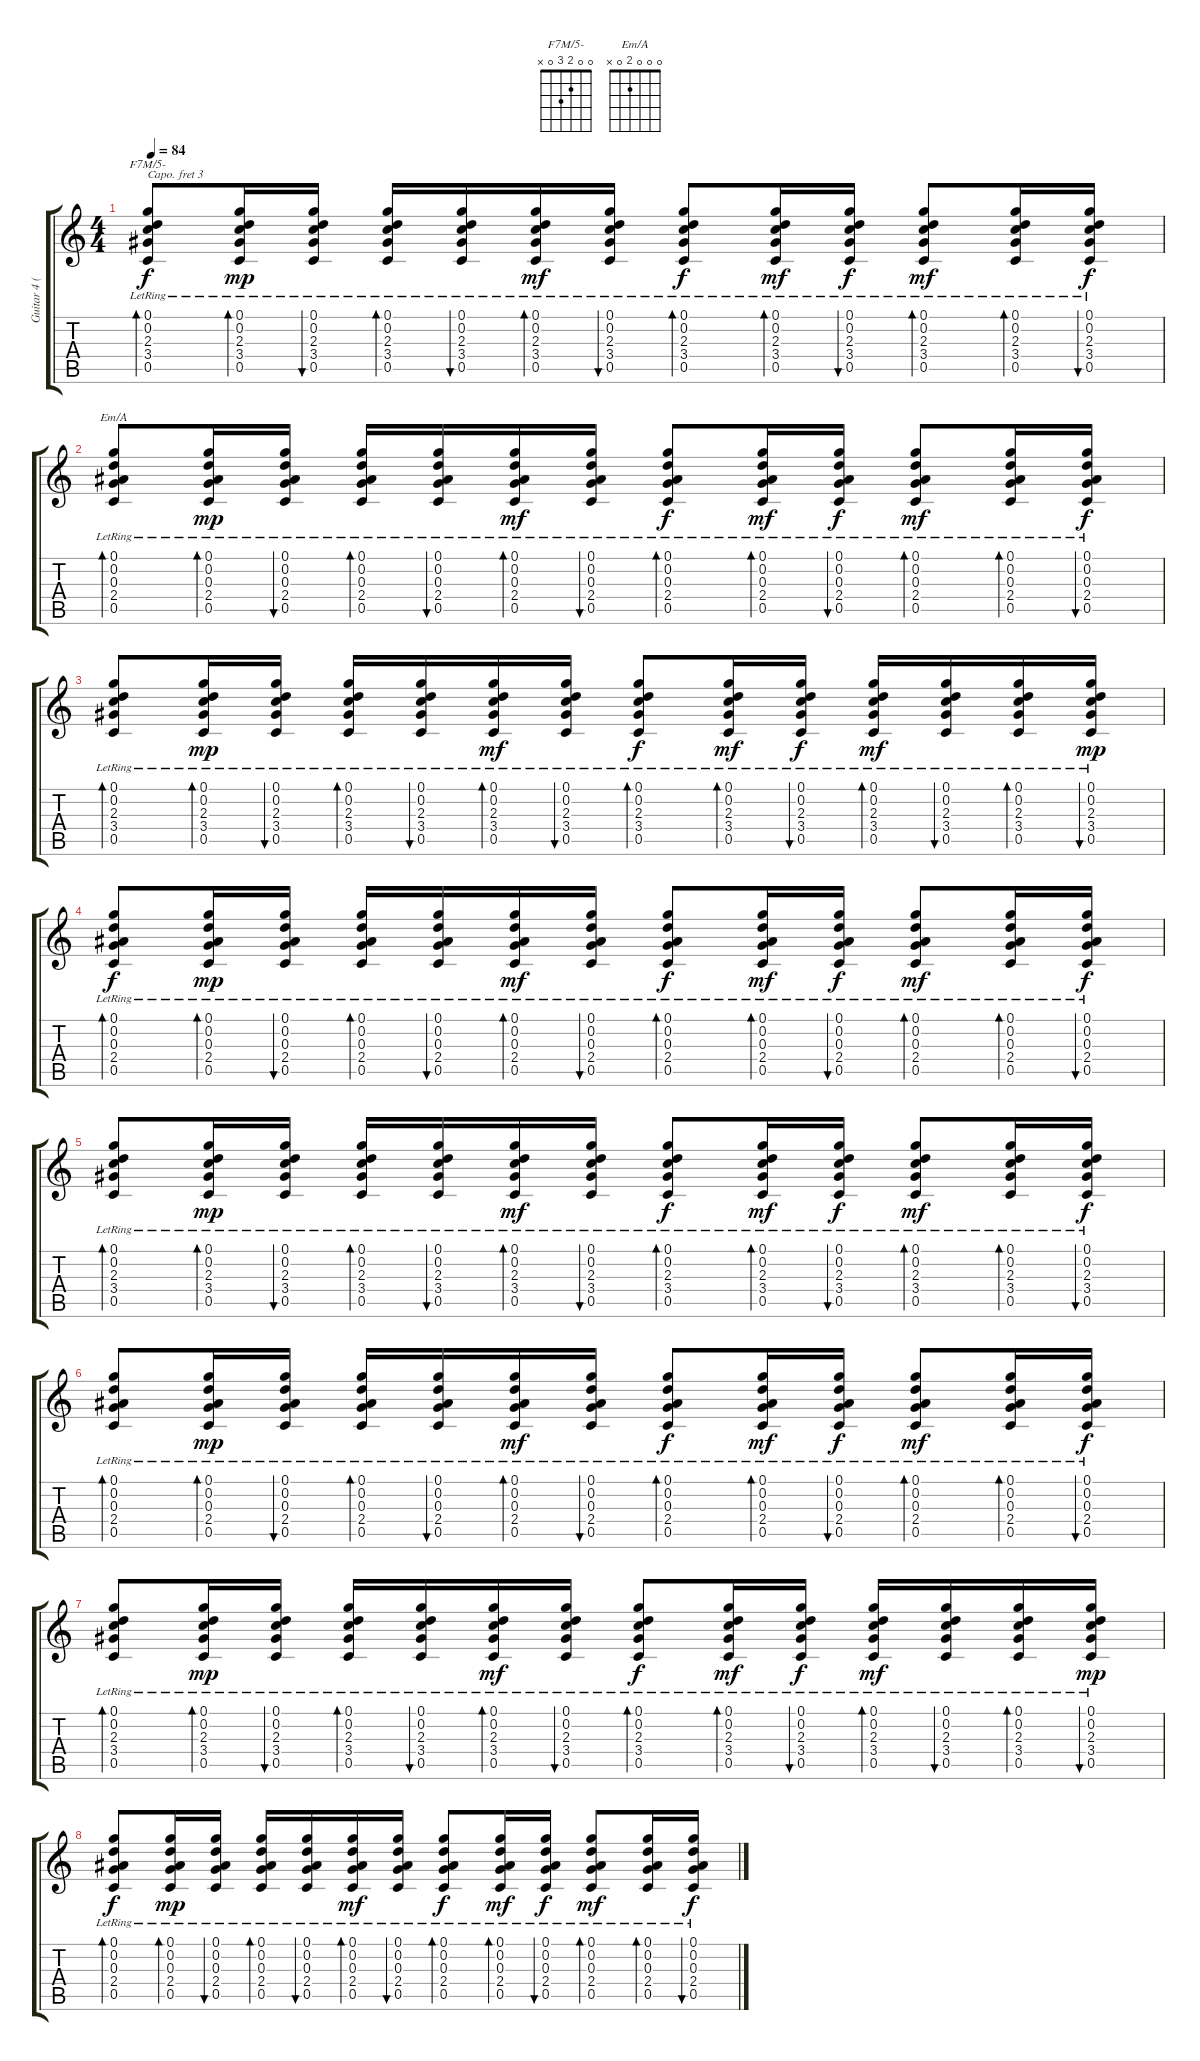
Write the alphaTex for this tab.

\track ("Guitar 4 (Acoustic w/ Capo on 3rd Fret)" "Guitar 4 (") {instrument acousticguitarsteel}
\staff {score tabs}
\capo 3
\tuning (E4 B3 G3 D3 A2 E2) {hide}
\chord ("F7M/5-" 0 0 2 3 0 x)
\chord ("Em/A" 0 0 0 2 0 x)
\ts (4 4)
\tempo 84
\clef g2
\ks c
(0.1{lr} 0.2{lr} 2.3{lr} 3.4{lr} 0.5{lr}).8{bd 60 ch "F7M/5-" dy f} (0.1{lr} 0.2{lr} 2.3{lr} 3.4{lr} 0.5{lr}).16{bd 30 dy mp} (0.1{lr} 0.2{lr} 2.3{lr} 3.4{lr} 0.5{lr}).16{bu 30} (0.1{lr} 0.2{lr} 2.3{lr} 3.4{lr} 0.5{lr}).16{bd 30} (0.1{lr} 0.2{lr} 2.3{lr} 3.4{lr} 0.5{lr}).16{bu 30} (0.1{lr} 0.2{lr} 2.3{lr} 3.4{lr} 0.5{lr}).16{bd 30 dy mf} (0.1{lr} 0.2{lr} 2.3{lr} 3.4{lr} 0.5{lr}).16{bu 30} (0.1{lr} 0.2{lr} 2.3{lr} 3.4{lr} 0.5{lr}).8{bd 30 dy f} (0.1{lr} 0.2{lr} 2.3{lr} 3.4{lr} 0.5{lr}).16{bd 30 dy mf} (0.1{lr} 0.2{lr} 2.3{lr} 3.4{lr} 0.5{lr}).16{bu 30 dy f} (0.1{lr} 0.2{lr} 2.3{lr} 3.4{lr} 0.5{lr}).8{bd 30 dy mf} (0.1{lr} 0.2{lr} 2.3{lr} 3.4{lr} 0.5{lr}).16{bd 30} (0.1{lr} 0.2{lr} 2.3{lr} 3.4{lr} 0.5{lr}).16{bu 30 dy f} |
(0.1{lr} 0.2{lr} 0.3{lr} 2.4{lr} 0.5{lr}).8{bd 60 ch "Em/A"} (0.1{lr} 0.2{lr} 0.3{lr} 2.4{lr} 0.5{lr}).16{bd 30 dy mp} (0.1{lr} 0.2{lr} 0.3{lr} 2.4{lr} 0.5{lr}).16{bu 30} (0.1{lr} 0.2{lr} 0.3{lr} 2.4{lr} 0.5{lr}).16{bd 30} (0.1{lr} 0.2{lr} 0.3{lr} 2.4{lr} 0.5{lr}).16{bu 30} (0.1{lr} 0.2{lr} 0.3{lr} 2.4{lr} 0.5{lr}).16{bd 30 dy mf} (0.1{lr} 0.2{lr} 0.3{lr} 2.4{lr} 0.5{lr}).16{bu 30} (0.1{lr} 0.2{lr} 0.3{lr} 2.4{lr} 0.5{lr}).8{bd 30 dy f} (0.1{lr} 0.2{lr} 0.3{lr} 2.4{lr} 0.5{lr}).16{bd 30 dy mf} (0.1{lr} 0.2{lr} 0.3{lr} 2.4{lr} 0.5{lr}).16{bu 30 dy f} (0.1{lr} 0.2{lr} 0.3{lr} 2.4{lr} 0.5{lr}).8{bd 30 dy mf} (0.1{lr} 0.2{lr} 0.3{lr} 2.4{lr} 0.5{lr}).16{bd 30} (0.1{lr} 0.2{lr} 0.3{lr} 2.4{lr} 0.5{lr}).16{bu 30 dy f} |
(0.1{lr} 0.2{lr} 2.3{lr} 3.4{lr} 0.5{lr}).8{bd 60} (0.1{lr} 0.2{lr} 2.3{lr} 3.4{lr} 0.5{lr}).16{bd 30 dy mp} (0.1{lr} 0.2{lr} 2.3{lr} 3.4{lr} 0.5{lr}).16{bu 30} (0.1{lr} 0.2{lr} 2.3{lr} 3.4{lr} 0.5{lr}).16{bd 30} (0.1{lr} 0.2{lr} 2.3{lr} 3.4{lr} 0.5{lr}).16{bu 30} (0.1{lr} 0.2{lr} 2.3{lr} 3.4{lr} 0.5{lr}).16{bd 30 dy mf} (0.1{lr} 0.2{lr} 2.3{lr} 3.4{lr} 0.5{lr}).16{bu 30} (0.1{lr} 0.2{lr} 2.3{lr} 3.4{lr} 0.5{lr}).8{bd 30 dy f} (0.1{lr} 0.2{lr} 2.3{lr} 3.4{lr} 0.5{lr}).16{bd 30 dy mf} (0.1{lr} 0.2{lr} 2.3{lr} 3.4{lr} 0.5{lr}).16{bu 30 dy f} (0.1{lr} 0.2{lr} 2.3{lr} 3.4{lr} 0.5{lr}).16{bd 30 dy mf} (0.1{lr} 0.2{lr} 2.3{lr} 3.4{lr} 0.5{lr}).16{bu 30} (0.1{lr} 0.2{lr} 2.3{lr} 3.4{lr} 0.5{lr}).16{bd 30} (0.1{lr} 0.2{lr} 2.3{lr} 3.4{lr} 0.5{lr}).16{bu 30 dy mp} |
(0.1{lr} 0.2{lr} 0.3{lr} 2.4{lr} 0.5{lr}).8{bd 60 dy f} (0.1{lr} 0.2{lr} 0.3{lr} 2.4{lr} 0.5{lr}).16{bd 30 dy mp} (0.1{lr} 0.2{lr} 0.3{lr} 2.4{lr} 0.5{lr}).16{bu 30} (0.1{lr} 0.2{lr} 0.3{lr} 2.4{lr} 0.5{lr}).16{bd 30} (0.1{lr} 0.2{lr} 0.3{lr} 2.4{lr} 0.5{lr}).16{bu 30} (0.1{lr} 0.2{lr} 0.3{lr} 2.4{lr} 0.5{lr}).16{bd 30 dy mf} (0.1{lr} 0.2{lr} 0.3{lr} 2.4{lr} 0.5{lr}).16{bu 30} (0.1{lr} 0.2{lr} 0.3{lr} 2.4{lr} 0.5{lr}).8{bd 30 dy f} (0.1{lr} 0.2{lr} 0.3{lr} 2.4{lr} 0.5{lr}).16{bd 30 dy mf} (0.1{lr} 0.2{lr} 0.3{lr} 2.4{lr} 0.5{lr}).16{bu 30 dy f} (0.1{lr} 0.2{lr} 0.3{lr} 2.4{lr} 0.5{lr}).8{bd 30 dy mf} (0.1{lr} 0.2{lr} 0.3{lr} 2.4{lr} 0.5{lr}).16{bd 30} (0.1{lr} 0.2{lr} 0.3{lr} 2.4{lr} 0.5{lr}).16{bu 30 dy f} |
(0.1{lr} 0.2{lr} 2.3{lr} 3.4{lr} 0.5{lr}).8{bd 60} (0.1{lr} 0.2{lr} 2.3{lr} 3.4{lr} 0.5{lr}).16{bd 30 dy mp} (0.1{lr} 0.2{lr} 2.3{lr} 3.4{lr} 0.5{lr}).16{bu 30} (0.1{lr} 0.2{lr} 2.3{lr} 3.4{lr} 0.5{lr}).16{bd 30} (0.1{lr} 0.2{lr} 2.3{lr} 3.4{lr} 0.5{lr}).16{bu 30} (0.1{lr} 0.2{lr} 2.3{lr} 3.4{lr} 0.5{lr}).16{bd 30 dy mf} (0.1{lr} 0.2{lr} 2.3{lr} 3.4{lr} 0.5{lr}).16{bu 30} (0.1{lr} 0.2{lr} 2.3{lr} 3.4{lr} 0.5{lr}).8{bd 30 dy f} (0.1{lr} 0.2{lr} 2.3{lr} 3.4{lr} 0.5{lr}).16{bd 30 dy mf} (0.1{lr} 0.2{lr} 2.3{lr} 3.4{lr} 0.5{lr}).16{bu 30 dy f} (0.1{lr} 0.2{lr} 2.3{lr} 3.4{lr} 0.5{lr}).8{bd 30 dy mf} (0.1{lr} 0.2{lr} 2.3{lr} 3.4{lr} 0.5{lr}).16{bd 30} (0.1{lr} 0.2{lr} 2.3{lr} 3.4{lr} 0.5{lr}).16{bu 30 dy f} |
(0.1{lr} 0.2{lr} 0.3{lr} 2.4{lr} 0.5{lr}).8{bd 60} (0.1{lr} 0.2{lr} 0.3{lr} 2.4{lr} 0.5{lr}).16{bd 30 dy mp} (0.1{lr} 0.2{lr} 0.3{lr} 2.4{lr} 0.5{lr}).16{bu 30} (0.1{lr} 0.2{lr} 0.3{lr} 2.4{lr} 0.5{lr}).16{bd 30} (0.1{lr} 0.2{lr} 0.3{lr} 2.4{lr} 0.5{lr}).16{bu 30} (0.1{lr} 0.2{lr} 0.3{lr} 2.4{lr} 0.5{lr}).16{bd 30 dy mf} (0.1{lr} 0.2{lr} 0.3{lr} 2.4{lr} 0.5{lr}).16{bu 30} (0.1{lr} 0.2{lr} 0.3{lr} 2.4{lr} 0.5{lr}).8{bd 30 dy f} (0.1{lr} 0.2{lr} 0.3{lr} 2.4{lr} 0.5{lr}).16{bd 30 dy mf} (0.1{lr} 0.2{lr} 0.3{lr} 2.4{lr} 0.5{lr}).16{bu 30 dy f} (0.1{lr} 0.2{lr} 0.3{lr} 2.4{lr} 0.5{lr}).8{bd 30 dy mf} (0.1{lr} 0.2{lr} 0.3{lr} 2.4{lr} 0.5{lr}).16{bd 30} (0.1{lr} 0.2{lr} 0.3{lr} 2.4{lr} 0.5{lr}).16{bu 30 dy f} |
(0.1{lr} 0.2{lr} 2.3{lr} 3.4{lr} 0.5{lr}).8{bd 60} (0.1{lr} 0.2{lr} 2.3{lr} 3.4{lr} 0.5{lr}).16{bd 30 dy mp} (0.1{lr} 0.2{lr} 2.3{lr} 3.4{lr} 0.5{lr}).16{bu 30} (0.1{lr} 0.2{lr} 2.3{lr} 3.4{lr} 0.5{lr}).16{bd 30} (0.1{lr} 0.2{lr} 2.3{lr} 3.4{lr} 0.5{lr}).16{bu 30} (0.1{lr} 0.2{lr} 2.3{lr} 3.4{lr} 0.5{lr}).16{bd 30 dy mf} (0.1{lr} 0.2{lr} 2.3{lr} 3.4{lr} 0.5{lr}).16{bu 30} (0.1{lr} 0.2{lr} 2.3{lr} 3.4{lr} 0.5{lr}).8{bd 30 dy f} (0.1{lr} 0.2{lr} 2.3{lr} 3.4{lr} 0.5{lr}).16{bd 30 dy mf} (0.1{lr} 0.2{lr} 2.3{lr} 3.4{lr} 0.5{lr}).16{bu 30 dy f} (0.1{lr} 0.2{lr} 2.3{lr} 3.4{lr} 0.5{lr}).16{bd 30 dy mf} (0.1{lr} 0.2{lr} 2.3{lr} 3.4{lr} 0.5{lr}).16{bu 30} (0.1{lr} 0.2{lr} 2.3{lr} 3.4{lr} 0.5{lr}).16{bd 30} (0.1{lr} 0.2{lr} 2.3{lr} 3.4{lr} 0.5{lr}).16{bu 30 dy mp} |
(0.1{lr} 0.2{lr} 0.3{lr} 2.4{lr} 0.5{lr}).8{bd 60 dy f} (0.1{lr} 0.2{lr} 0.3{lr} 2.4{lr} 0.5{lr}).16{bd 30 dy mp} (0.1{lr} 0.2{lr} 0.3{lr} 2.4{lr} 0.5{lr}).16{bu 30} (0.1{lr} 0.2{lr} 0.3{lr} 2.4{lr} 0.5{lr}).16{bd 30} (0.1{lr} 0.2{lr} 0.3{lr} 2.4{lr} 0.5{lr}).16{bu 30} (0.1{lr} 0.2{lr} 0.3{lr} 2.4{lr} 0.5{lr}).16{bd 30 dy mf} (0.1{lr} 0.2{lr} 0.3{lr} 2.4{lr} 0.5{lr}).16{bu 30} (0.1{lr} 0.2{lr} 0.3{lr} 2.4{lr} 0.5{lr}).8{bd 30 dy f} (0.1{lr} 0.2{lr} 0.3{lr} 2.4{lr} 0.5{lr}).16{bd 30 dy mf} (0.1{lr} 0.2{lr} 0.3{lr} 2.4{lr} 0.5{lr}).16{bu 30 dy f} (0.1{lr} 0.2{lr} 0.3{lr} 2.4{lr} 0.5{lr}).8{bd 30 dy mf} (0.1{lr} 0.2{lr} 0.3{lr} 2.4{lr} 0.5{lr}).16{bd 30} (0.1{lr} 0.2{lr} 0.3{lr} 2.4{lr} 0.5{lr}).16{bu 30 dy f}
